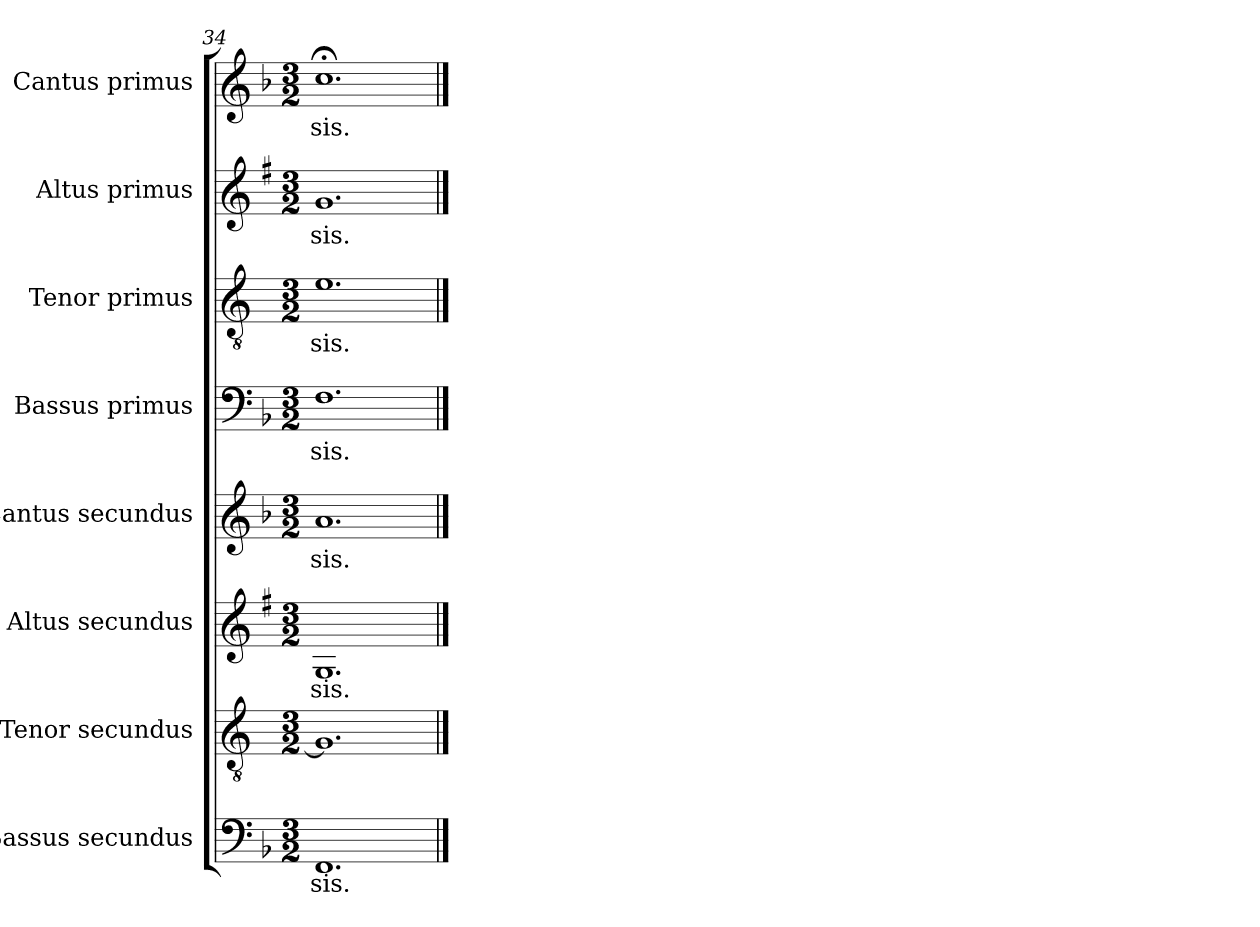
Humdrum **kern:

**kern	**text	**kern	**text	**kern	**text	**kern	**text	**kern	**text	**kern	**text	**kern	**text	**kern	**text
*part8	*part8	*part7	*part7	*part6	*part6	*part5	*part5	*part4	*part4	*part3	*part3	*part2	*part2	*part1	*part1
*staff8	*staff8	*staff7	*staff7	*staff6	*staff6	*staff5	*staff5	*staff4	*staff4	*staff3	*staff3	*staff2	*staff2	*staff1	*staff1
*I"Bassus secundus	*	*I"Tenor secundus	*	*I"Altus secundus	*	*I"Cantus secundus	*	*I"Bassus primus	*	*I"Tenor primus	*	*I"Altus primus	*	*I"Cantus primus	*
*I'B2	*	*I'T2	*	*I'A2	*	*I'C2	*	*I'B1	*	*I'T1	*	*I'A1	*	*I'C1	*
*clefF4	*	*clefGv2	*	*clefG2	*	*clefG2	*	*clefF4	*	*clefGv2	*	*clefG2	*	*clefG2	*
*	*	*ITrd4c7	*	*ITrd1c2	*	*	*	*	*	*ITrd4c7	*	*ITrd1c2	*	*	*
*k[b-]	*	*k[b-]	*	*k[b-]	*	*k[b-]	*	*k[b-]	*	*k[b-]	*	*k[b-]	*	*k[b-]	*
*F:	*	*F:	*	*F:	*	*F:	*	*F:	*	*F:	*	*F:	*	*F:	*
*M3/2	*	*M3/2	*	*M3/2	*	*M3/2	*	*M3/2	*	*M3/2	*	*M3/2	*	*M3/2	*
=34	=34	=34	=34	=34	=34	=34	=34	=34	=34	=34	=34	=34	=34	=34	=34
!	!LO:LY:b	!	!	!	!LO:LY:b	!	!LO:LY:b	!	!LO:LY:b	!	!LO:LY:b	!	!LO:LY:b	!	!LO:LY:b
1.FF	-sis.	1.C]	.	1.F	-sis.	1.a	-sis.	1.F	-sis.	1.A	-sis.	1.f	-sis.	1.cc;<	-sis.
==	==	==	==	==	==	==	==	==	==	==	==	==	==	==	==
*-	*-	*-	*-	*-	*-	*-	*-	*-	*-	*-	*-	*-	*-	*-	*-
